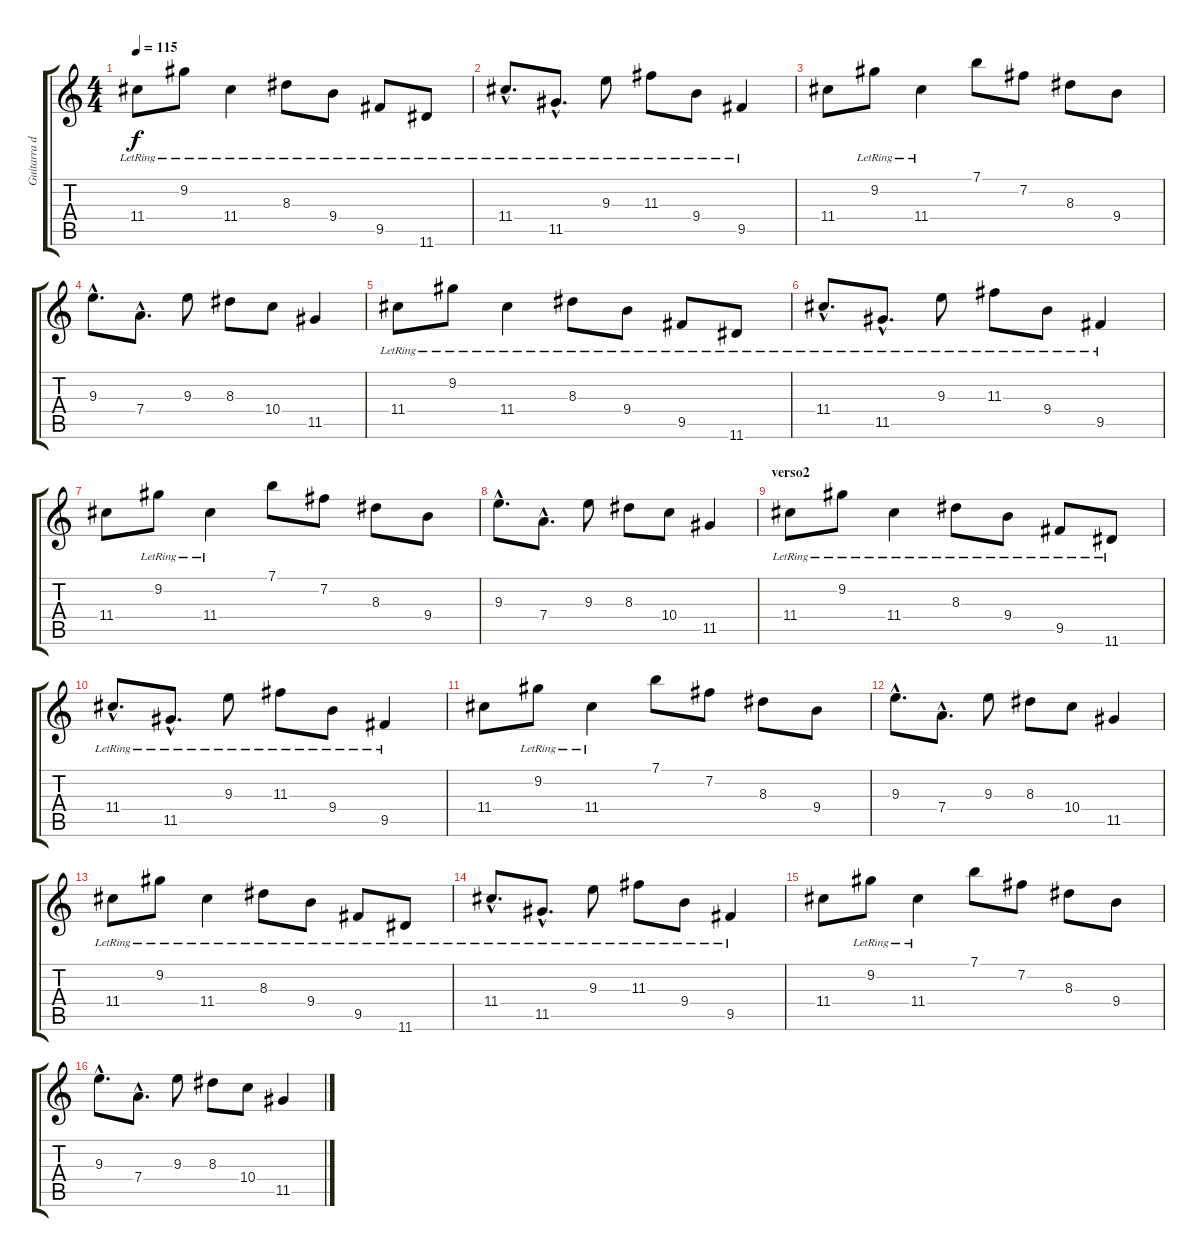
\track ("Guitarra dist-solo" "Guitarra d") {instrument acousticguitarsteel}
\staff {score tabs}
\tuning (E4 B3 G3 D3 A2 E2) {hide}
\ts (4 4)
\tempo 115
\clef g2
\ks c
11.4{lr}.8{dy f volume 13 instrument acousticguitarsteel} 9.2{lr}.8 11.4{lr}.4 8.3{lr}.8 9.4{lr}.8 9.5{lr}.8 11.6{lr}.8 |
11.4{hac lr}.8{d} 11.5{hac lr}.8{d} 9.3{lr}.8 11.3{lr}.8 9.4{lr}.8 9.5{lr}.4 |
11.4.8 9.2{lr}.8 11.4{lr}.4 7.1.8 7.2.8 8.3.8 9.4.8 |
9.3{hac}.8{d} 7.4{hac}.8{d} 9.3.8 8.3.8 10.4.8 11.5.4 |
11.4{lr}.8 9.2{lr}.8 11.4{lr}.4 8.3{lr}.8 9.4{lr}.8 9.5{lr}.8 11.6{lr}.8 |
11.4{hac lr}.8{d} 11.5{hac lr}.8{d} 9.3{lr}.8 11.3{lr}.8 9.4{lr}.8 9.5{lr}.4 |
11.4.8 9.2{lr}.8 11.4{lr}.4 7.1.8 7.2.8 8.3.8 9.4.8 |
9.3{hac}.8{d} 7.4{hac}.8{d} 9.3.8 8.3.8 10.4.8 11.5.4 |
\section ("" "verso2")
11.4{lr}.8 9.2{lr}.8 11.4{lr}.4 8.3{lr}.8 9.4{lr}.8 9.5{lr}.8 11.6{lr}.8 |
11.4{hac lr}.8{d} 11.5{hac lr}.8{d} 9.3{lr}.8 11.3{lr}.8 9.4{lr}.8 9.5{lr}.4 |
11.4.8 9.2{lr}.8 11.4{lr}.4 7.1.8 7.2.8 8.3.8 9.4.8 |
9.3{hac}.8{d} 7.4{hac}.8{d} 9.3.8 8.3.8 10.4.8 11.5.4 |
11.4{lr}.8 9.2{lr}.8 11.4{lr}.4 8.3{lr}.8 9.4{lr}.8 9.5{lr}.8 11.6{lr}.8 |
11.4{hac lr}.8{d} 11.5{hac lr}.8{d} 9.3{lr}.8 11.3{lr}.8 9.4{lr}.8 9.5{lr}.4 |
11.4.8 9.2{lr}.8 11.4{lr}.4 7.1.8 7.2.8 8.3.8 9.4.8 |
9.3{hac}.8{d} 7.4{hac}.8{d} 9.3.8 8.3.8 10.4.8 11.5.4
